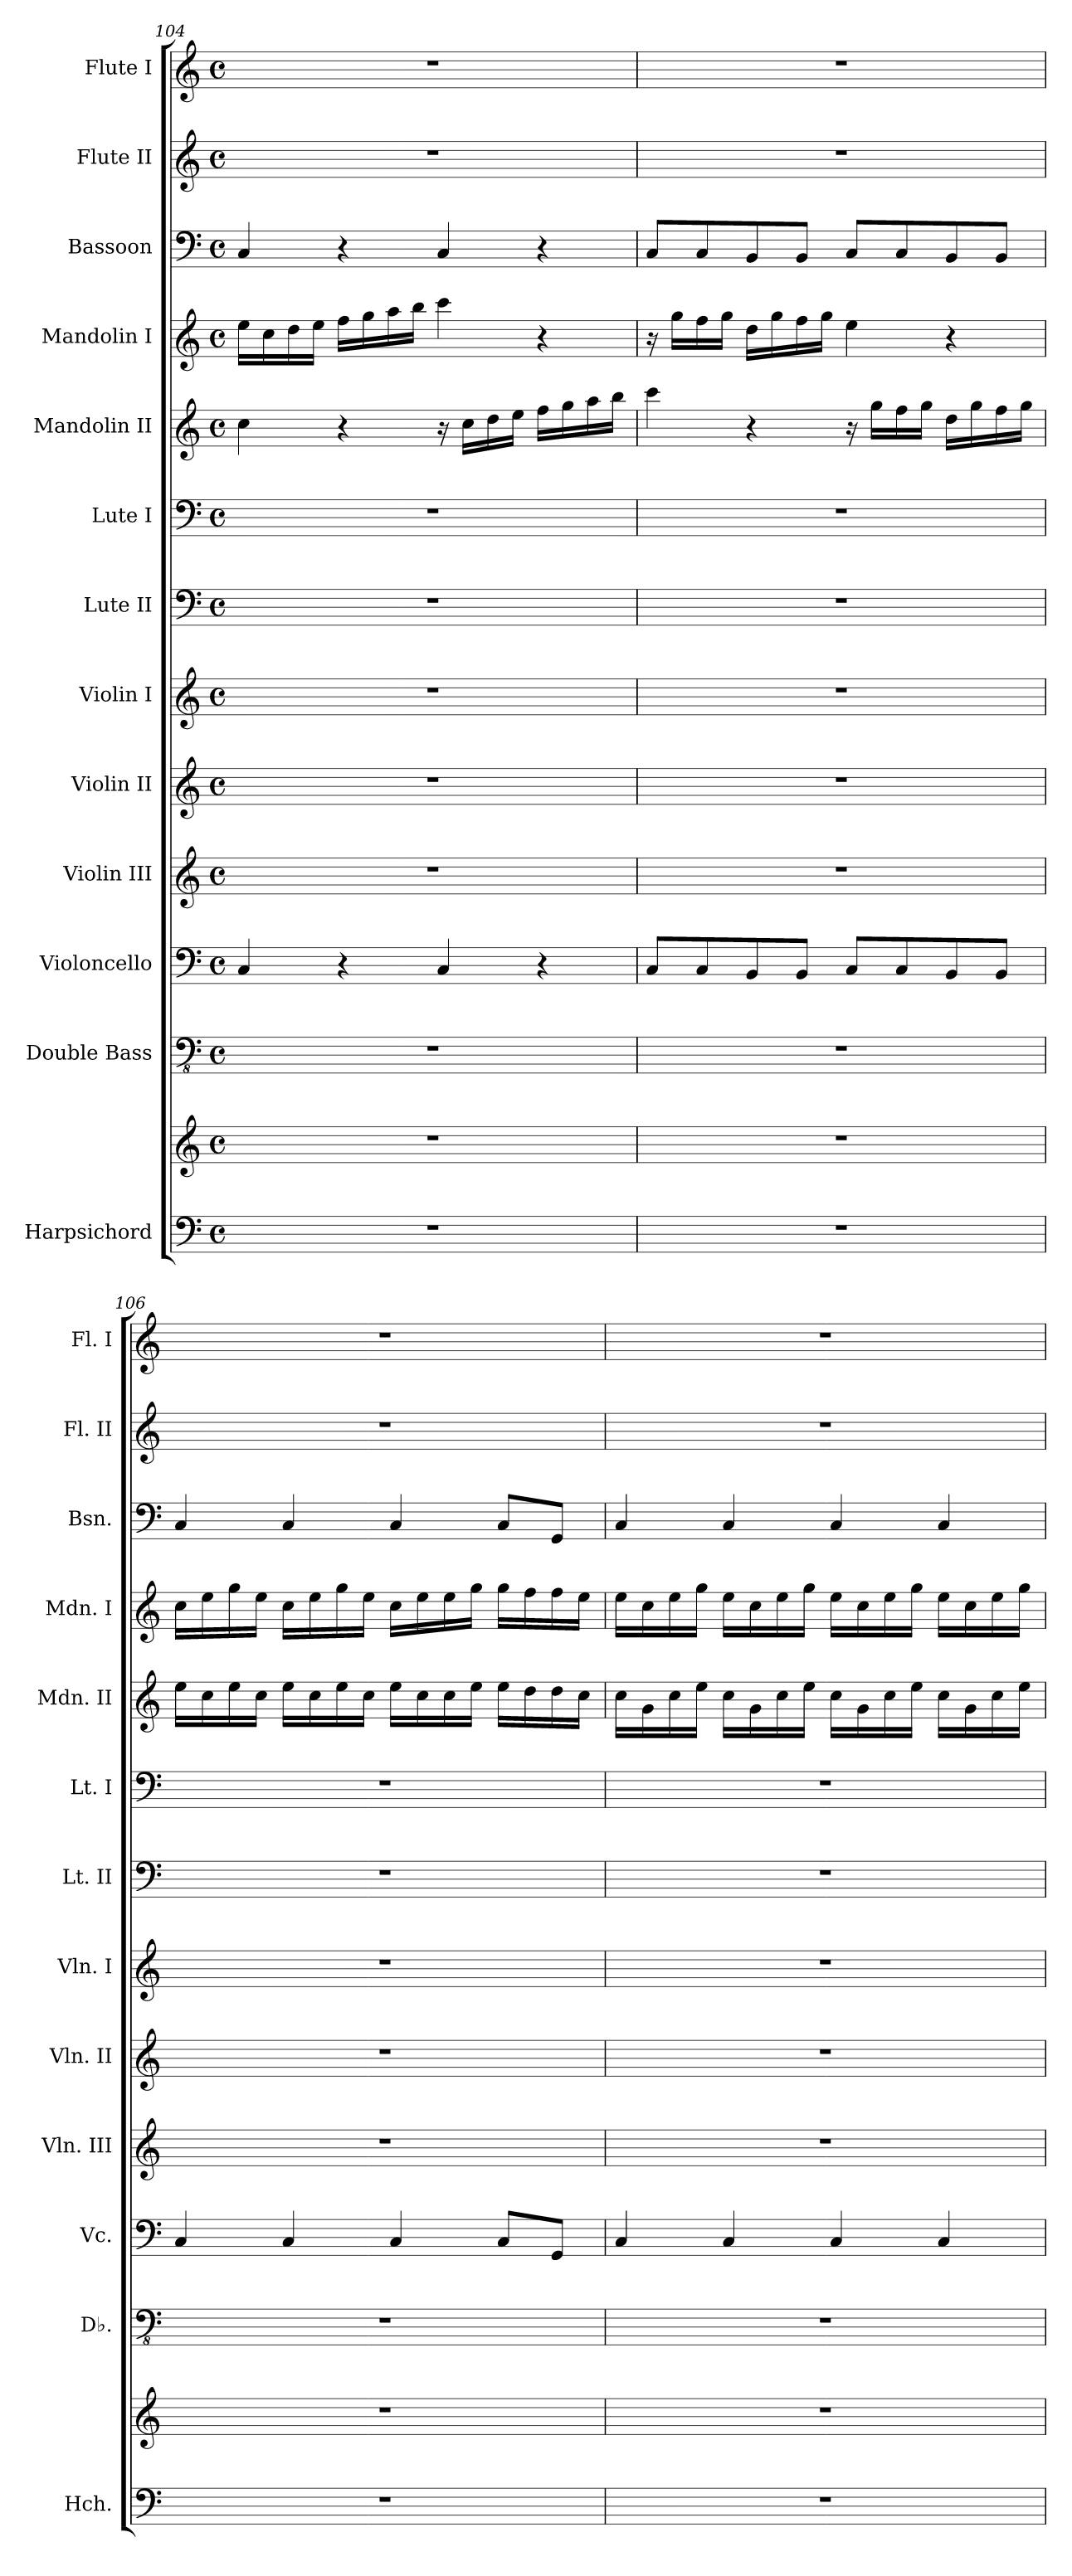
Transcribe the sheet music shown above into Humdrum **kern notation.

**kern	**kern	**kern	**kern	**kern	**kern	**kern	**kern	**kern	**kern	**kern	**kern	**kern	**kern
*part13	*part13	*part12	*part11	*part10	*part9	*part8	*part7	*part6	*part5	*part4	*part3	*part2	*part1
*staff14	*staff13	*staff12	*staff11	*staff10	*staff9	*staff8	*staff7	*staff6	*staff5	*staff4	*staff3	*staff2	*staff1
*I"Harpsichord	*	*I"Double Bass	*I"Violoncello	*I"Violin III	*I"Violin II	*I"Violin I	*I"Lute II	*I"Lute I	*I"Mandolin II	*I"Mandolin I	*I"Bassoon	*I"Flute II	*I"Flute I
*I'Hch.	*	*I'Db.	*I'Vc.	*I'Vln. III	*I'Vln. II	*I'Vln. I	*I'Lt. II	*I'Lt. I	*I'Mdn. II	*I'Mdn. I	*I'Bsn.	*I'Fl. II	*I'Fl. I
*clefF4	*clefG2	*clefFv4	*clefF4	*clefG2	*clefG2	*clefG2	*clefF4	*clefF4	*clefG2	*clefG2	*clefF4	*clefG2	*clefG2
*	*	*ITrd7c12	*	*	*	*	*	*	*	*	*	*	*
*k[]	*k[]	*k[]	*k[]	*k[]	*k[]	*k[]	*k[]	*k[]	*k[]	*k[]	*k[]	*k[]	*k[]
*M4/4	*M4/4	*M4/4	*M4/4	*M4/4	*M4/4	*M4/4	*M4/4	*M4/4	*M4/4	*M4/4	*M4/4	*M4/4	*M4/4
*met(c)	*met(c)	*met(c)	*met(c)	*met(c)	*met(c)	*met(c)	*met(c)	*met(c)	*met(c)	*met(c)	*met(c)	*met(c)	*met(c)
=104	=104	=104	=104	=104	=104	=104	=104	=104	=104	=104	=104	=104	=104
1r	1r	1r	4C/	1r	1r	1r	1r	1r	4cc\	16ee\LL	4C/	1r	1r
.	.	.	.	.	.	.	.	.	.	16cc\	.	.	.
.	.	.	.	.	.	.	.	.	.	16dd\	.	.	.
.	.	.	.	.	.	.	.	.	.	16ee\JJ	.	.	.
.	.	.	4r	.	.	.	.	.	4r	16ff\LL	4r	.	.
.	.	.	.	.	.	.	.	.	.	16gg\	.	.	.
.	.	.	.	.	.	.	.	.	.	16aa\	.	.	.
.	.	.	.	.	.	.	.	.	.	16bb\JJ	.	.	.
.	.	.	4C/	.	.	.	.	.	16r	4ccc\	4C/	.	.
.	.	.	.	.	.	.	.	.	16cc\LL	.	.	.	.
.	.	.	.	.	.	.	.	.	16dd\	.	.	.	.
.	.	.	.	.	.	.	.	.	16ee\JJ	.	.	.	.
.	.	.	4r	.	.	.	.	.	16ff\LL	4r	4r	.	.
.	.	.	.	.	.	.	.	.	16gg\	.	.	.	.
.	.	.	.	.	.	.	.	.	16aa\	.	.	.	.
.	.	.	.	.	.	.	.	.	16bb\JJ	.	.	.	.
=105	=105	=105	=105	=105	=105	=105	=105	=105	=105	=105	=105	=105	=105
1r	1r	1r	8C/L	1r	1r	1r	1r	1r	4ccc\	16r	8C/L	1r	1r
.	.	.	.	.	.	.	.	.	.	16gg\LL	.	.	.
.	.	.	8C/	.	.	.	.	.	.	16ff\	8C/	.	.
.	.	.	.	.	.	.	.	.	.	16gg\JJ	.	.	.
.	.	.	8BB/	.	.	.	.	.	4r	16dd\LL	8BB/	.	.
.	.	.	.	.	.	.	.	.	.	16gg\	.	.	.
.	.	.	8BB/J	.	.	.	.	.	.	16ff\	8BB/J	.	.
.	.	.	.	.	.	.	.	.	.	16gg\JJ	.	.	.
.	.	.	8C/L	.	.	.	.	.	16r	4ee\	8C/L	.	.
.	.	.	.	.	.	.	.	.	16gg\LL	.	.	.	.
.	.	.	8C/	.	.	.	.	.	16ff\	.	8C/	.	.
.	.	.	.	.	.	.	.	.	16gg\JJ	.	.	.	.
.	.	.	8BB/	.	.	.	.	.	16dd\LL	4r	8BB/	.	.
.	.	.	.	.	.	.	.	.	16gg\	.	.	.	.
.	.	.	8BB/J	.	.	.	.	.	16ff\	.	8BB/J	.	.
.	.	.	.	.	.	.	.	.	16gg\JJ	.	.	.	.
!!LO:LB:g=z
=106	=106	=106	=106	=106	=106	=106	=106	=106	=106	=106	=106	=106	=106
1r	1r	1r	4C/	1r	1r	1r	1r	1r	16ee\LL	16cc\LL	4C/	1r	1r
.	.	.	.	.	.	.	.	.	16cc\	16ee\	.	.	.
.	.	.	.	.	.	.	.	.	16ee\	16gg\	.	.	.
.	.	.	.	.	.	.	.	.	16cc\JJ	16ee\JJ	.	.	.
.	.	.	4C/	.	.	.	.	.	16ee\LL	16cc\LL	4C/	.	.
.	.	.	.	.	.	.	.	.	16cc\	16ee\	.	.	.
.	.	.	.	.	.	.	.	.	16ee\	16gg\	.	.	.
.	.	.	.	.	.	.	.	.	16cc\JJ	16ee\JJ	.	.	.
.	.	.	4C/	.	.	.	.	.	16ee\LL	16cc\LL	4C/	.	.
.	.	.	.	.	.	.	.	.	16cc\	16ee\	.	.	.
.	.	.	.	.	.	.	.	.	16cc\	16ee\	.	.	.
.	.	.	.	.	.	.	.	.	16ee\JJ	16gg\JJ	.	.	.
.	.	.	8C/L	.	.	.	.	.	16ee\LL	16gg\LL	8C/L	.	.
.	.	.	.	.	.	.	.	.	16dd\	16ff\	.	.	.
.	.	.	8GG/J	.	.	.	.	.	16dd\	16ff\	8GG/J	.	.
.	.	.	.	.	.	.	.	.	16cc\JJ	16ee\JJ	.	.	.
=107	=107	=107	=107	=107	=107	=107	=107	=107	=107	=107	=107	=107	=107
1r	1r	1r	4C/	1r	1r	1r	1r	1r	16cc\LL	16ee\LL	4C/	1r	1r
.	.	.	.	.	.	.	.	.	16g\	16cc\	.	.	.
.	.	.	.	.	.	.	.	.	16cc\	16ee\	.	.	.
.	.	.	.	.	.	.	.	.	16ee\JJ	16gg\JJ	.	.	.
.	.	.	4C/	.	.	.	.	.	16cc\LL	16ee\LL	4C/	.	.
.	.	.	.	.	.	.	.	.	16g\	16cc\	.	.	.
.	.	.	.	.	.	.	.	.	16cc\	16ee\	.	.	.
.	.	.	.	.	.	.	.	.	16ee\JJ	16gg\JJ	.	.	.
.	.	.	4C/	.	.	.	.	.	16cc\LL	16ee\LL	4C/	.	.
.	.	.	.	.	.	.	.	.	16g\	16cc\	.	.	.
.	.	.	.	.	.	.	.	.	16cc\	16ee\	.	.	.
.	.	.	.	.	.	.	.	.	16ee\JJ	16gg\JJ	.	.	.
.	.	.	4C/	.	.	.	.	.	16cc\LL	16ee\LL	4C/	.	.
.	.	.	.	.	.	.	.	.	16g\	16cc\	.	.	.
.	.	.	.	.	.	.	.	.	16cc\	16ee\	.	.	.
.	.	.	.	.	.	.	.	.	16ee\JJ	16gg\JJ	.	.	.
=	=	=	=	=	=	=	=	=	=	=	=	=	=
*-	*-	*-	*-	*-	*-	*-	*-	*-	*-	*-	*-	*-	*-
